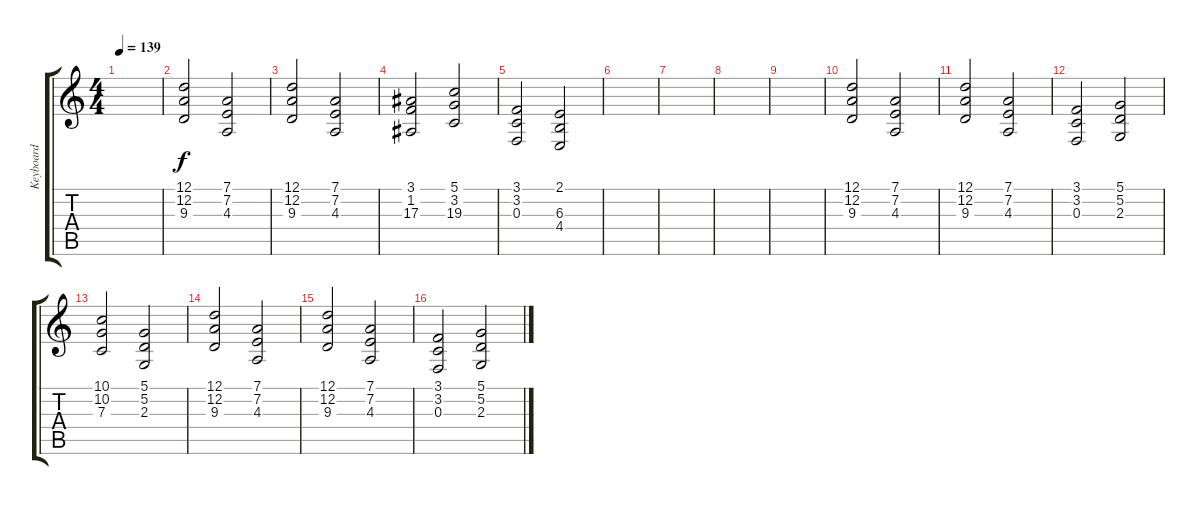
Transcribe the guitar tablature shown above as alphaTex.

\track ("Keyboard " "Keyboard ") {instrument orchestralharp}
\staff {score tabs}
\tuning (D4 A3 F3 C3 G2 D2) {hide}
\ts (4 4)
\tempo 139
\clef g2
\ks c
|
(12.1 12.2 9.3).2{volume 14 instrument stringensemble1} (7.1 7.2 4.3).2 |
(12.1 12.2 9.3).2{instrument stringensemble1} (7.1 7.2 4.3).2 |
(3.1 1.2 17.3).2{instrument stringensemble1} (5.1 3.2 19.3).2 |
(3.1 3.2 0.3).2{instrument stringensemble1} (2.1 6.3 4.4).2 |
|
|
|
|
(12.1 12.2 9.3).2{instrument stringensemble1} (7.1 7.2 4.3).2 |
(12.1 12.2 9.3).2{instrument stringensemble1} (7.1 7.2 4.3).2 |
(3.1 3.2 0.3).2{instrument stringensemble1} (5.1 5.2 2.3).2 |
(10.1 10.2 7.3).2{instrument stringensemble1} (5.1 5.2 2.3).2 |
(12.1 12.2 9.3).2{instrument stringensemble1} (7.1 7.2 4.3).2 |
(12.1 12.2 9.3).2{instrument stringensemble1} (7.1 7.2 4.3).2 |
(3.1 3.2 0.3).2{instrument stringensemble1} (5.1 5.2 2.3).2
